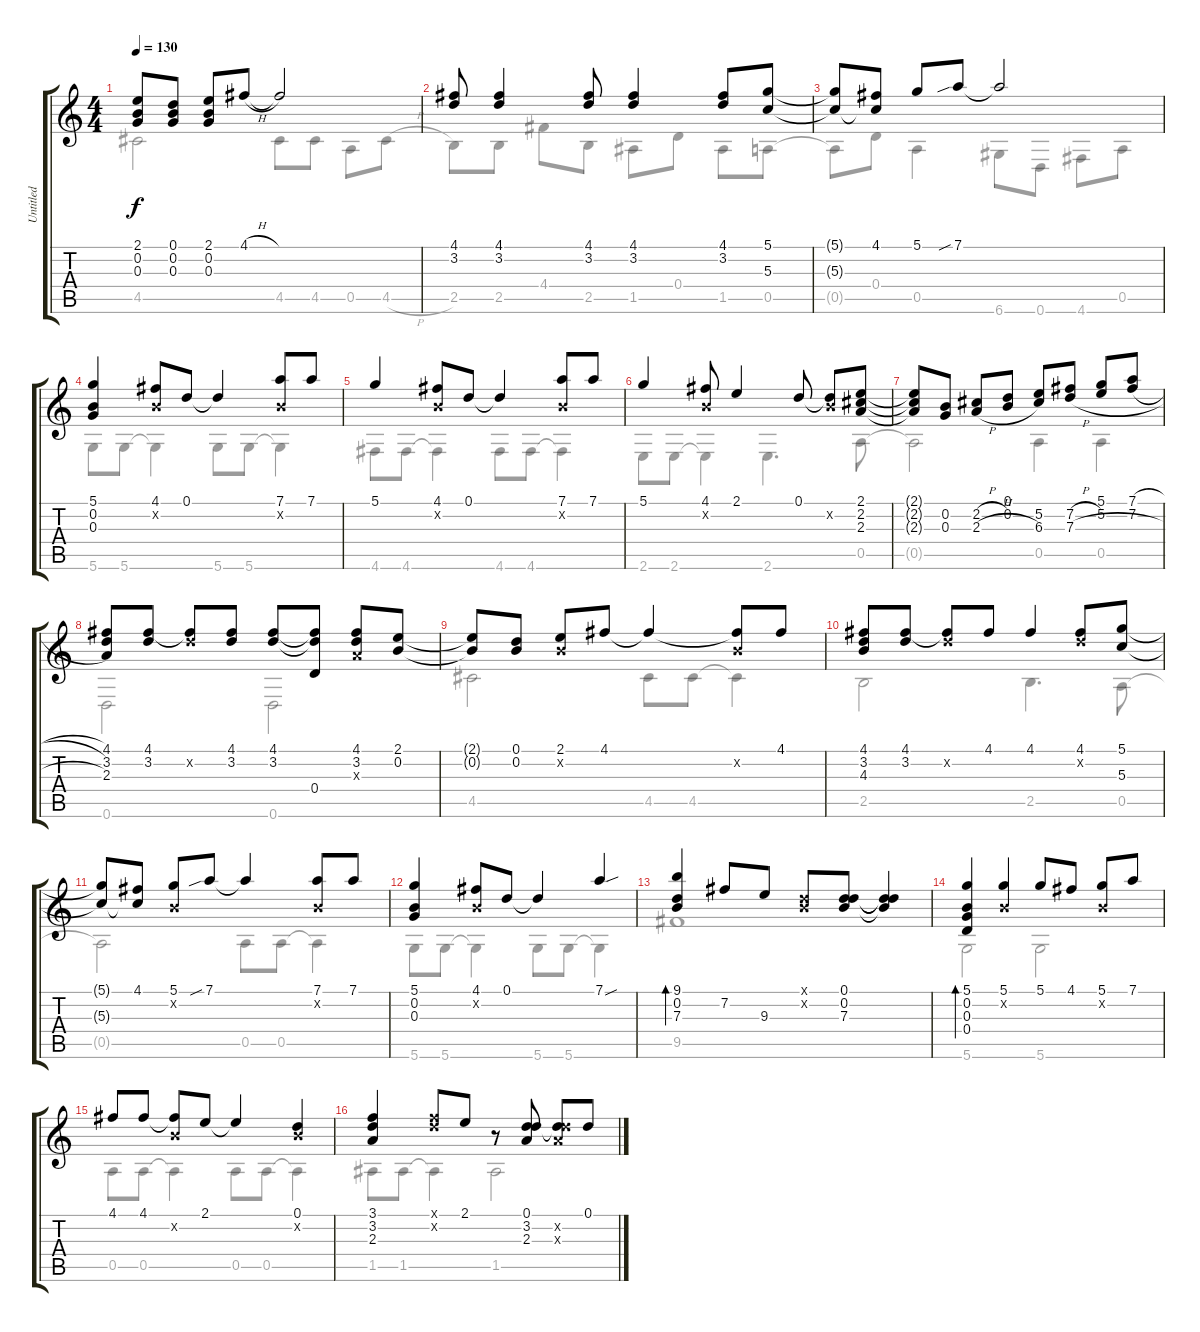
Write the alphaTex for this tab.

\track ("Untitled" "Untitled") {instrument acousticguitarnylon}
\staff {score tabs}
\tuning (D4 B3 G3 D3 A2 D2) {hide}
\voice
\ts (4 4)
\tempo 130
\clef g2
\ks c
(2.1{t} 0.2{t} 0.3{t}).8{dy f} (0.1 0.2 0.3).8 (2.1 0.2 0.3).8 4.1{h}.8 4.1{t}.2 |
(4.1 3.2).8 (4.1 3.2).4 (4.1 3.2).8 (4.1 3.2).4 (4.1 3.2).8 (5.1 5.3).8 |
(5.1{t} 5.3{t}).8 (4.1 5.3{t}).8 5.1.8 7.1{sib}.8 7.1{t}.2 |
(5.1 0.2 0.3).4 (4.1 0.2{x}).8 0.1.8 0.1{t}.4 (7.1 0.2{x}).8 7.1.8 |
5.1.4 (4.1 0.2{x}).8 0.1.8 0.1{t}.4 (7.1 0.2{x}).8 7.1.8 |
5.1.4 (4.1 0.2{x}).8 2.1.4 0.1.8 (0.1{t} 0.2{x}).8 (2.1 2.2 2.3).8 |
(2.1{t} 2.2{t} 2.3{t}).8 (0.2 0.3).8 (2.2{h} 2.3{h}).8 (0.1 0.2).8 (5.2 6.3).8 (7.2{h} 7.3{h}).8 (5.1 5.2).8 (7.1{h} 7.2{h}).8 |
(4.1 3.2 2.3).8 (4.1 3.2).8 (4.1{t} 3.2{x}).8 (4.1 3.2).8 (4.1 3.2).8 (4.1{t} 3.2{t} 0.4).8 (4.1 3.2 2.3{x}).8 (2.1 0.2).8 |
(2.1{t} 0.2{t}).8 (0.1 0.2).8 (2.1 0.2{x}).8 4.1.8 4.1{t}.4 (4.1{t} 0.2{x}).8 4.1.8 |
(4.1 3.2 4.3).8 (4.1 3.2).8 (4.1{t} 3.2{x}).8 4.1.8 4.1.4 (4.1 3.2{x}).8 (5.1 5.3).8 |
(5.1{t} 5.3{t}).8 (4.1 5.3{t}).8 (5.1 0.2{x}).8 7.1{sib}.8 7.1{t}.4 (7.1 0.2{x}).8 7.1.8 |
(5.1 0.2 0.3).4 (4.1 0.2{x}).8 0.1.8 0.1{t}.4 7.1{sou}.4 |
(9.1 0.2 7.3).4{bd 30} 7.2.8 9.3.8 (0.1{x} 0.2{x}).8 (0.1 0.2 7.3).8 (0.1{t} 0.2{t} 7.3{t}).4 |
(5.1 0.2 0.3 0.4).4{bd 30} (5.1 0.2{x}).4 5.1.8 4.1.8 (5.1 0.2{x}).8 7.1.8 |
4.1.8 4.1.8 (4.1{t} 0.2{x}).8 2.1.8 2.1{t}.4 (0.1 0.2{x}).4 |
(3.1 3.2 2.3).4 (3.1{x} 3.2{x}).8 2.1.8 r.8 (0.1 3.2 2.3).8 (0.1{t} 3.2{x} 2.3{x}).8 0.1.8
\voice
\clef g2
\ottava regular
\simile none
\ks c
4.5{t}.2{dy f} 4.5.8 4.5.8 0.5.8 4.5{h}.8 |
2.5.8 2.5.8 4.4.8 2.5.8 1.5.8 0.4.8 1.5.8 0.5.8 |
0.5{t}.8 0.4.8 0.5.4 6.6.8 0.6.8 4.6.8 0.5.8 |
5.6.8 5.6.8 5.6{t}.4 5.6.8 5.6.8 5.6{t}.4 |
4.6.8 4.6.8 4.6{t}.4 4.6.8 4.6.8 4.6{t}.4 |
2.6.8 2.6.8 2.6{t}.4 2.6.4{d} 0.5.8 |
0.5{t}.2 0.5.4 0.5.4 |
0.6.2 0.6.2 |
4.5.2 4.5.8 4.5.8 4.5{t}.4 |
2.5.2 2.5.4{d} 0.5.8 |
0.5{t}.2 0.5.8 0.5.8 0.5{t}.4 |
5.6.8 5.6.8 5.6{t}.4 5.6.8 5.6.8 5.6{t}.4 |
9.5.1 |
5.6.2 5.6.2 |
0.5.8 0.5.8 0.5{t}.4 0.5.8 0.5.8 0.5{t}.4 |
1.5.8 1.5.8 1.5{t}.4 1.5.2
